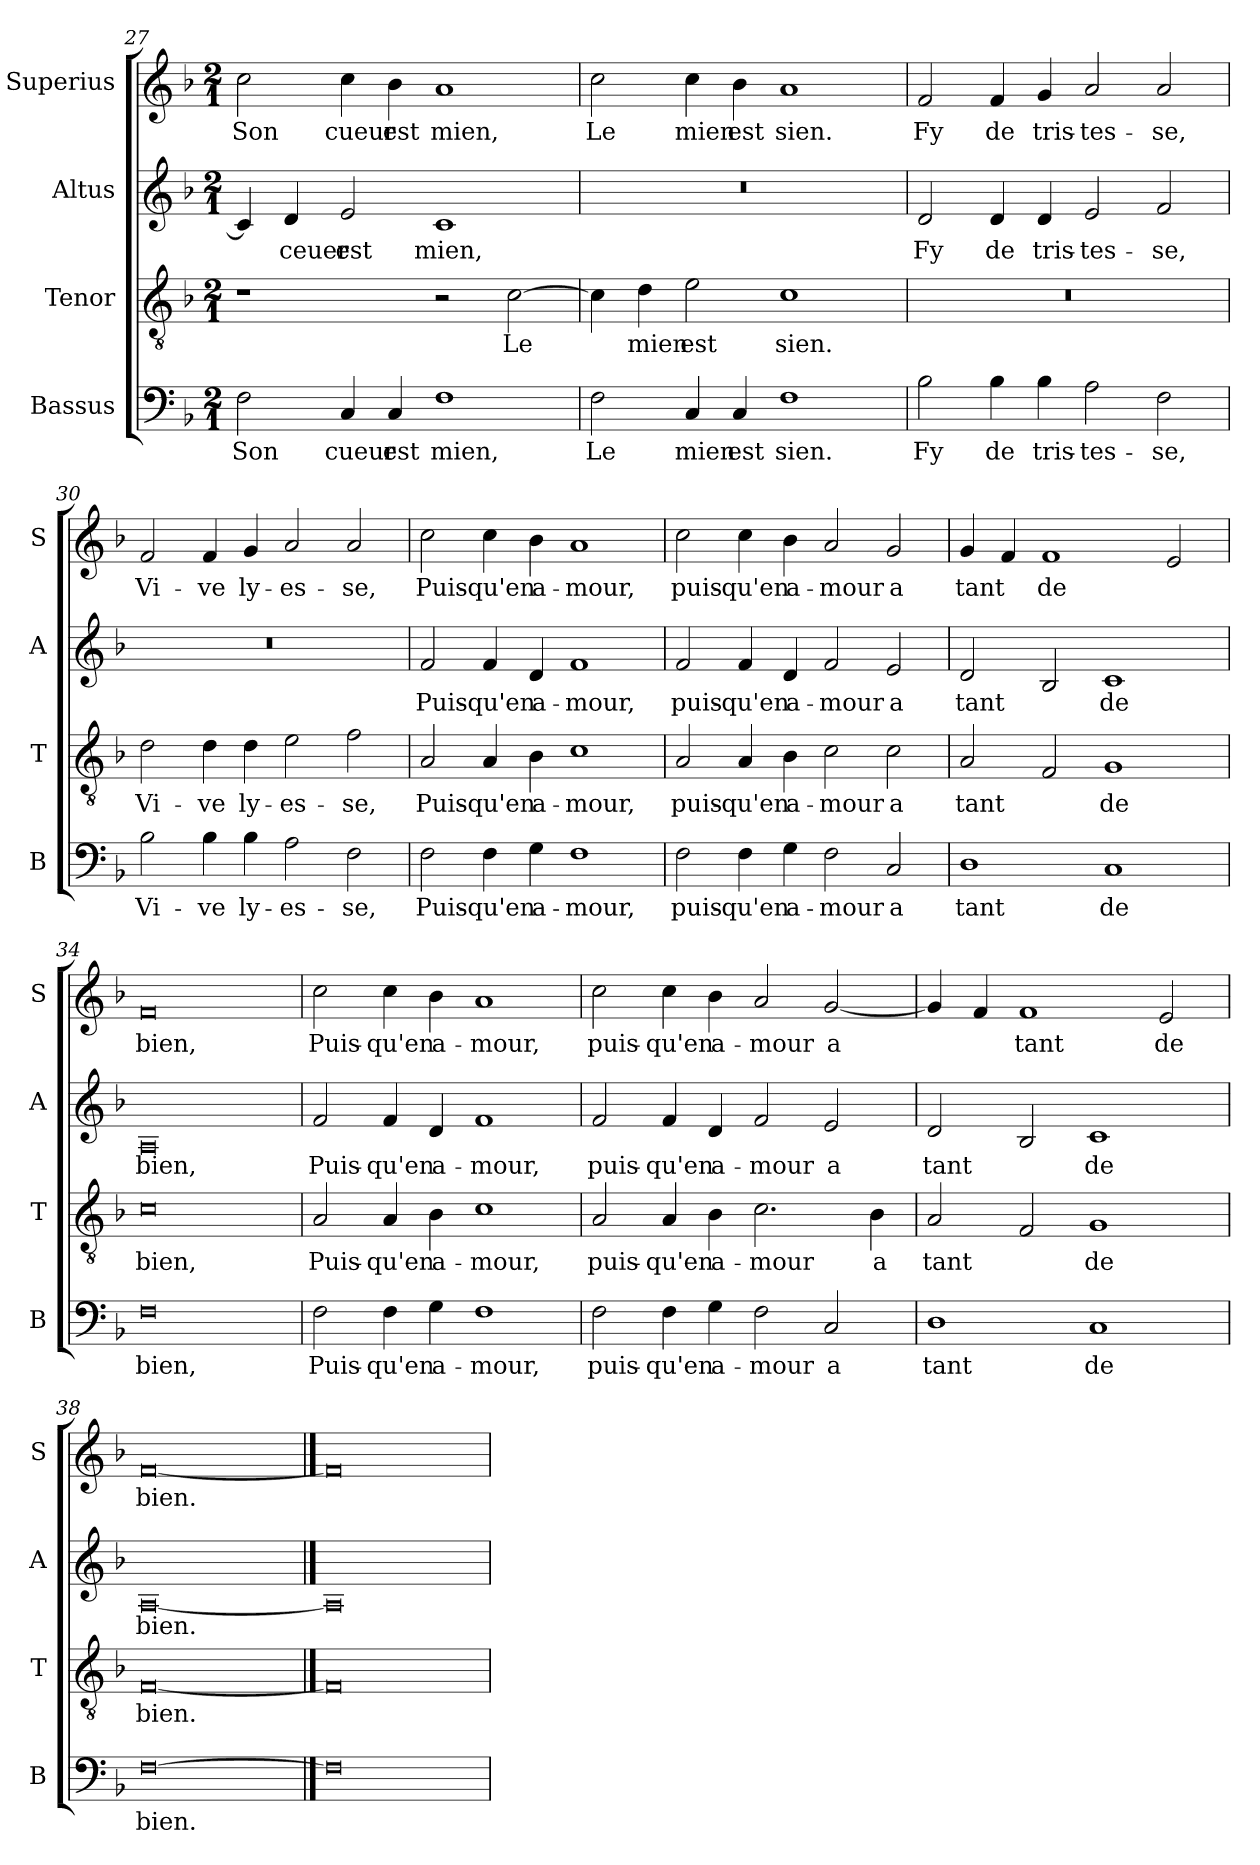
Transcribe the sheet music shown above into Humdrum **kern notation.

**kern	**text	**kern	**text	**kern	**text	**kern	**text
*part4	*part4	*part3	*part3	*part2	*part2	*part1	*part1
*staff4	*staff4	*staff3	*staff3	*staff2	*staff2	*staff1	*staff1
*I"Bassus	*	*I"Tenor	*	*I"Altus	*	*I"Superius	*
*I'B	*	*I'T	*	*I'A	*	*I'S	*
*clefF4	*	*clefGv2	*	*clefG2	*	*clefG2	*
*k[b-]	*	*k[b-]	*	*k[b-]	*	*k[b-]	*
*F:	*	*F:	*	*F:	*	*F:	*
*M2/1	*	*M2/1	*	*M2/1	*	*M2/1	*
=27	=27	=27	=27	=27	=27	=27	=27
2F	Son	1r	.	4c]	.	2cc	Son
.	.	.	.	4d	ceuer	.	.
4C	cueur	.	.	2e	est	4cc	cueur
4C	est	.	.	.	.	4b-	est
1F	mien,	2r	.	1c	mien,	1a	mien,
.	.	[2c	Le	.	.	.	.
=28	=28	=28	=28	=28	=28	=28	=28
2F	Le	4c]	.	0r	.	2cc	Le
.	.	4d	mien	.	.	.	.
4C	mien	2e	est	.	.	4cc	mien
4C	est	.	.	.	.	4b-	est
1F	sien.	1c	sien.	.	.	1a	sien.
=29	=29	=29	=29	=29	=29	=29	=29
2B-	Fy	0r	.	2d	Fy	2f	Fy
4B-	de	.	.	4d	de	4f	de
4B-	tris-	.	.	4d	tris-	4g	tris-
2A	-tes-	.	.	2e	-tes-	2a	-tes-
2F	-se,	.	.	2f	-se,	2a	-se,
=30	=30	=30	=30	=30	=30	=30	=30
2B-	Vi-	2d	Vi-	0r	.	2f	Vi-
4B-	-ve	4d	-ve	.	.	4f	-ve
4B-	ly-	4d	ly-	.	.	4g	ly-
2A	-es-	2e	-es-	.	.	2a	-es-
2F	-se,	2f	-se,	.	.	2a	-se,
=31	=31	=31	=31	=31	=31	=31	=31
2F	Puis-	2A	Puis-	2f	Puis-	2cc	Puis-
4F	-qu'en	4A	-qu'en	4f	-qu'en	4cc	-qu'en
4G	a-	4B-	a-	4d	a-	4b-	a-
1F	-mour,	1c	-mour,	1f	-mour,	1a	-mour,
=32	=32	=32	=32	=32	=32	=32	=32
2F	puis-	2A	puis-	2f	puis-	2cc	puis-
4F	-qu'en	4A	-qu'en	4f	-qu'en	4cc	-qu'en
4G	a-	4B-	a-	4d	a-	4b-	a-
2F	-mour	2c	-mour	2f	-mour	2a	-mour
2C	a	2c	a	2e	a	2g	a
=33	=33	=33	=33	=33	=33	=33	=33
1D	tant	2A	tant	2d	tant	4g	tant
.	.	.	.	.	.	4f	.
.	.	2F	.	2B-	.	1f	de
1C	de	1G	de	1c	de	.	.
.	.	.	.	.	.	2e	.
=34	=34	=34	=34	=34	=34	=34	=34
0F	bien,	0c	bien,	0A	bien,	0f	bien,
=35	=35	=35	=35	=35	=35	=35	=35
2F	Puis-	2A	Puis-	2f	Puis-	2cc	Puis-
4F	-qu'en	4A	-qu'en	4f	-qu'en	4cc	-qu'en
4G	a-	4B-	a-	4d	a-	4b-	a-
1F	-mour,	1c	-mour,	1f	-mour,	1a	-mour,
=36	=36	=36	=36	=36	=36	=36	=36
2F	puis-	2A	puis-	2f	puis-	2cc	puis-
4F	-qu'en	4A	-qu'en	4f	-qu'en	4cc	-qu'en
4G	a-	4B-	a-	4d	a-	4b-	a-
2F	-mour	2.c	-mour	2f	-mour	2a	-mour
2C	a	.	.	2e	a	[2g	a
.	.	4B-	a	.	.	.	.
=37	=37	=37	=37	=37	=37	=37	=37
1D	tant	2A	tant	2d	tant	4g]	.
.	.	.	.	.	.	4f	.
.	.	2F	.	2B-	.	1f	tant
1C	de	1G	de	1c	de	.	.
.	.	.	.	.	.	2e	de
=38	=38	=38	=38	=38	=38	=38	=38
[0F	bien.	[0F	bien.	[0A	bien.	[0f	bien.
==39	==39	==39	==39	==39	==39	==39	==39
0F]	.	0F]	.	0A]	.	0f]	.
=	=	=	=	=	=	=	=
*-	*-	*-	*-	*-	*-	*-	*-
